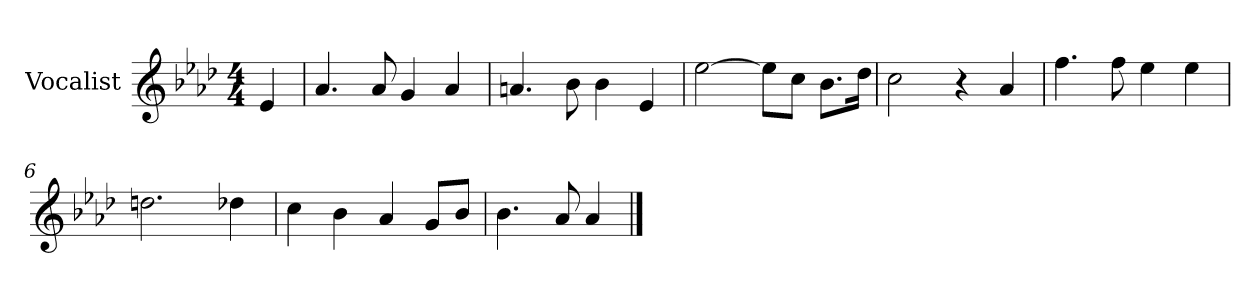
**kern
*part1
*staff1
*I"Vocalist
*k[b-e-a-d-]
*A-:
*M4/4
=
4e-
=1
4.a-
8a-
4g
4a-
=2
4.an
8b-
4b-
4e-
=3
[2ee-
8ee-L]
8ccJ
8.b-L
16dd-Jk
=4
2cc
4r
4a-
=5
4.ff
8ff
4ee-
4ee-
=6
2.ddn
4dd-X
=7
4cc
4b-
4a-
8gL
8b-J
=8
4.b-
8a-
4a-
==
*-
